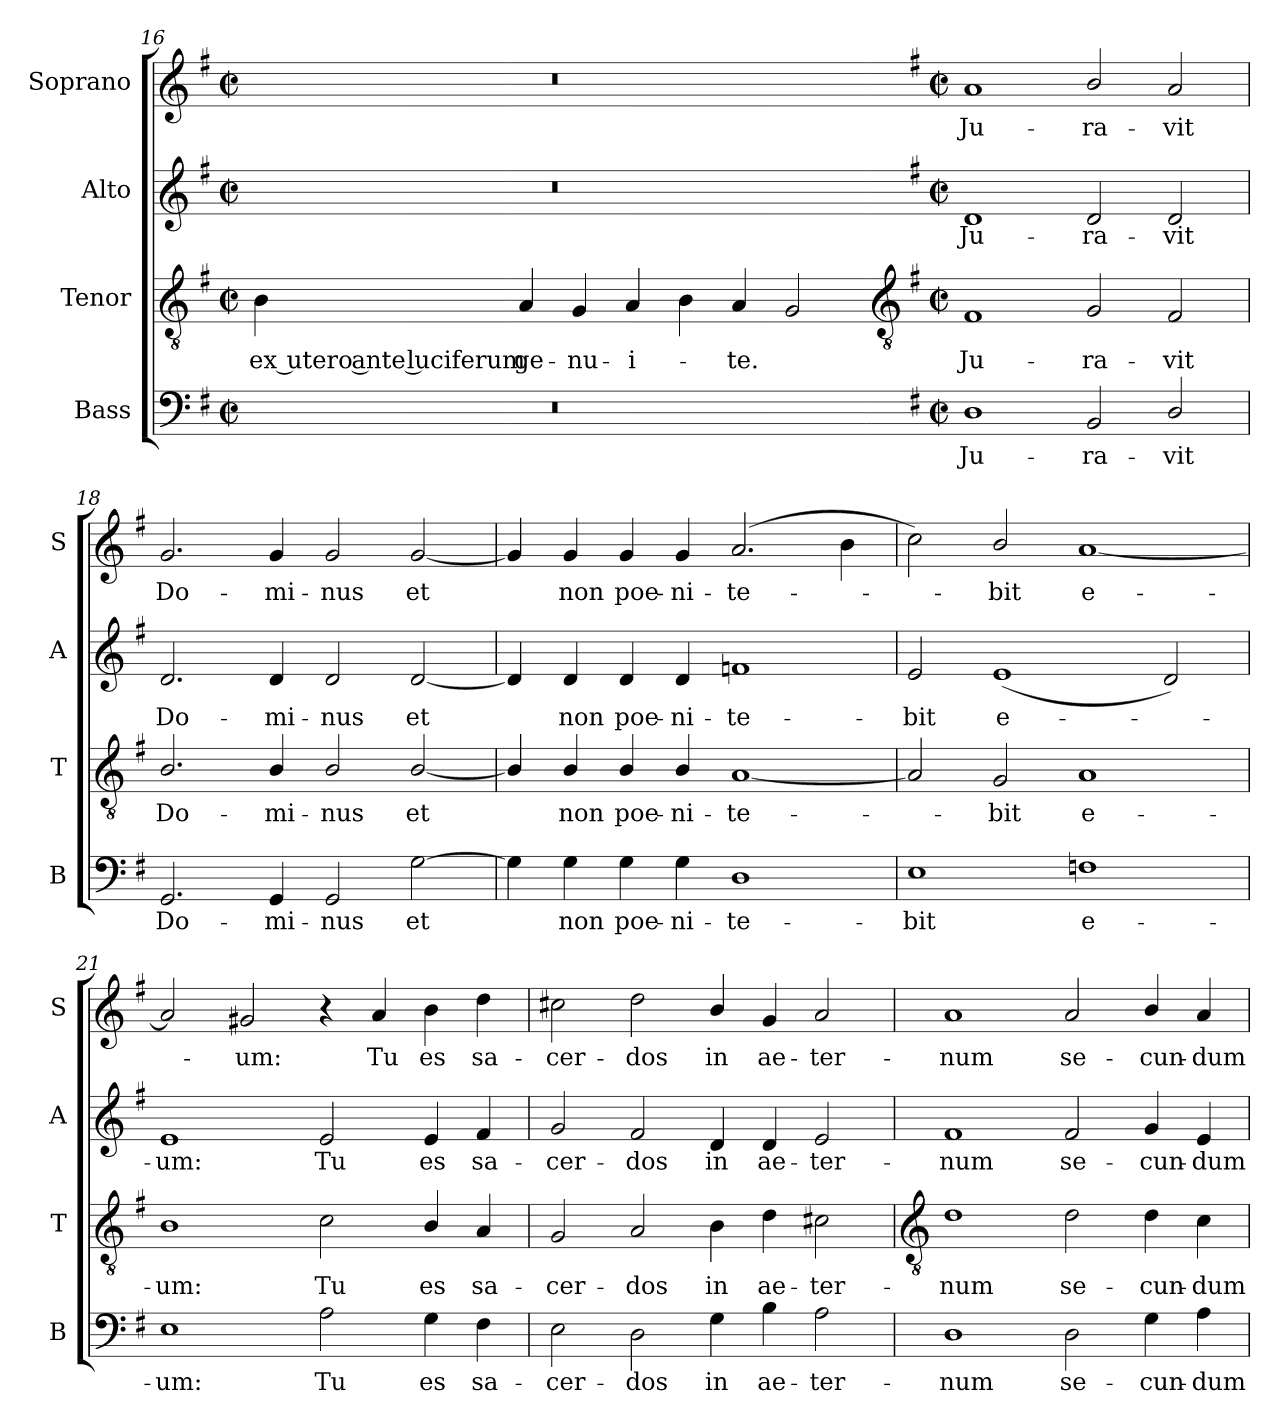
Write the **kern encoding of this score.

**kern	**text	**kern	**text	**kern	**text	**kern	**text
*part4	*part4	*part3	*part3	*part2	*part2	*part1	*part1
*staff4	*staff4	*staff3	*staff3	*staff2	*staff2	*staff1	*staff1
*I"Bass	*	*I"Tenor	*	*I"Alto	*	*I"Soprano	*
*I'B	*	*I'T	*	*I'A	*	*I'S	*
*clefF4	*	*clefGv2	*	*clefG2	*	*clefG2	*
*k[f#]	*	*k[f#]	*	*k[f#]	*	*k[f#]	*
*G:	*	*G:	*	*G:	*	*G:	*
*M4/2	*	*M4/2	*	*M4/2	*	*M4/2	*
*met(c|)	*	*met(c|)	*	*met(c|)	*	*met(c|)	*
=16	=16	=16	=16	=16	=16	=16	=16
!	!	!	!LO:LY:b	!	!	!	!
0r	.	4B	ex utero ante luciferum	0r	.	0r	.
!	!	!	!LO:LY:b	!	!	!	!
.	.	4A	ge-	.	.	.	.
!	!	!	!LO:LY:b	!	!	!	!
.	.	4G	-nu-	.	.	.	.
!	!	!	!LO:LY:b	!	!	!	!
.	.	4A	-i-	.	.	.	.
.	.	4B	.	.	.	.	.
!	!	!	!LO:LY:b	!	!	!	!
.	.	4A	te.	.	.	.	.
.	.	2G	.	.	.	.	.
!!LO:LB:g=z
=17||	=17||	=17-	=17||	=17||	=17||	=17||	=17||
*	*	*clefGv2	*	*	*	*	*
*k[f#]	*	*	*	*k[f#]	*	*k[f#]	*
*G:	*	*	*	*G:	*	*G:	*
*M4/2	*	*M4/2	*	*M4/2	*	*M4/2	*
*met(c|)	*	*met(c|)	*	*met(c|)	*	*met(c|)	*
!	!LO:LY:b	!	!LO:LY:b	!	!LO:LY:b	!	!LO:LY:b
1D	Ju-	1F#	Ju-	1d	Ju-	1a	Ju-
!	!LO:LY:b	!	!LO:LY:b	!	!LO:LY:b	!	!LO:LY:b
2BB	-ra-	2G	-ra-	2d	-ra-	2b/	-ra-
!	!LO:LY:b	!	!LO:LY:b	!	!LO:LY:b	!	!LO:LY:b
2D/	-vit	2F#	-vit	2d	-vit	2a	-vit
=18	=18	=18	=18	=18	=18	=18	=18
!	!LO:LY:b	!	!LO:LY:b	!	!LO:LY:b	!	!LO:LY:b
2.GG	Do-	2.B/	Do-	2.d	Do-	2.g	Do-
!	!LO:LY:b	!	!LO:LY:b	!	!LO:LY:b	!	!LO:LY:b
4GG	-mi-	4B/	-mi-	4d	-mi-	4g	-mi-
!	!LO:LY:b	!	!LO:LY:b	!	!LO:LY:b	!	!LO:LY:b
2GG	-nus	2B/	-nus	2d	-nus	2g	-nus
!	!LO:LY:b	!	!LO:LY:b	!	!LO:LY:b	!	!LO:LY:b
[2G	et	[2B/	et	[2d	et	[2g	et
=19	=19	=19	=19	=19	=19	=19	=19
4G]	.	4B/]	.	4d]	.	4g]	.
!	!LO:LY:b	!	!LO:LY:b	!	!LO:LY:b	!	!LO:LY:b
4G	non	4B/	non	4d	non	4g	non
!	!LO:LY:b	!	!LO:LY:b	!	!LO:LY:b	!	!LO:LY:b
4G	poe-	4B/	poe-	4d	poe-	4g	poe-
!	!LO:LY:b	!	!LO:LY:b	!	!LO:LY:b	!	!LO:LY:b
4G	-ni-	4B/	-ni-	4d	-ni-	4g	-ni-
!	!LO:LY:b	!	!LO:LY:b	!	!LO:LY:b	!	!LO:LY:b
1D	-te-	[1A	-te-	1fn	-te-	(>2.a	-te-
.	.	.	.	.	.	4b	.
=20	=20	=20	=20	=20	=20	=20	=20
!	!LO:LY:b	!	!	!	!LO:LY:b	!	!
1E	-bit	2A]	.	2e	-bit	2cc)	.
!	!	!	!LO:LY:b	!	!LO:LY:b	!	!LO:LY:b
.	.	2G	bit	(<1e	e-	2b/	bit
!	!LO:LY:b	!	!LO:LY:b	!	!	!	!LO:LY:b
1Fn	e-	1A	e-	.	.	[1a	e-
.	.	.	.	2d)	.	.	.
=21	=21	=21	=21	=21	=21	=21	=21
!	!LO:LY:b	!	!LO:LY:b	!	!LO:LY:b	!	!
1E	-um:	1B	-um:	1e	um:	2a]	.
!	!	!	!	!	!	!	!LO:LY:b
.	.	.	.	.	.	2g#X	um:
!	!LO:LY:b	!	!LO:LY:b	!	!LO:LY:b	!	!
2A	Tu	2c	Tu	2e	Tu	4r	.
!	!	!	!	!	!	!	!LO:LY:b
.	.	.	.	.	.	4a	Tu
!	!LO:LY:b	!	!LO:LY:b	!	!LO:LY:b	!	!LO:LY:b
4G	es	4B/	es	4e	es	4b	es
!	!LO:LY:b	!	!LO:LY:b	!	!LO:LY:b	!	!LO:LY:b
4F#	sa-	4A	sa-	4f#	sa-	4dd	sa-
=22	=22	=22	=22	=22	=22	=22	=22
!	!LO:LY:b	!	!LO:LY:b	!	!LO:LY:b	!	!LO:LY:b
2E	-cer-	2G	-cer-	2g	-cer-	2cc#X	-cer-
!	!LO:LY:b	!	!LO:LY:b	!	!LO:LY:b	!	!LO:LY:b
2D	-dos	2A	-dos	2f#/	-dos	2dd	-dos
!	!LO:LY:b	!	!LO:LY:b	!	!LO:LY:b	!	!LO:LY:b
4G	in	4B	in	4d	in	4b/	in
!	!LO:LY:b	!	!LO:LY:b	!	!LO:LY:b	!	!LO:LY:b
4B	ae-	4d	ae-	4d	ae-	4g	ae-
!	!LO:LY:b	!	!LO:LY:b	!	!LO:LY:b	!	!LO:LY:b
2A	-ter-	2c#X	-ter-	2e	-ter-	2a	-ter-
!!LO:LB:g=z
=23	=23	=23	=23	=23	=23	=23	=23
*	*	*clefGv2	*	*	*	*	*
!	!LO:LY:b	!	!LO:LY:b	!	!LO:LY:b	!	!LO:LY:b
1D	-num	1d	-num	1f#	-num	1a	-num
!	!LO:LY:b	!	!LO:LY:b	!	!LO:LY:b	!	!LO:LY:b
2D	se-	2d	se-	2f#	se-	2a	se-
!	!LO:LY:b	!	!LO:LY:b	!	!LO:LY:b	!	!LO:LY:b
4G	-cun-	4d	-cun-	4g	-cun-	4b/	-cun-
!	!LO:LY:b	!	!LO:LY:b	!	!LO:LY:b	!	!LO:LY:b
4A	-dum	4c	-dum	4e	-dum	4a	-dum
=	=	=	=	=	=	=	=
*-	*-	*-	*-	*-	*-	*-	*-
